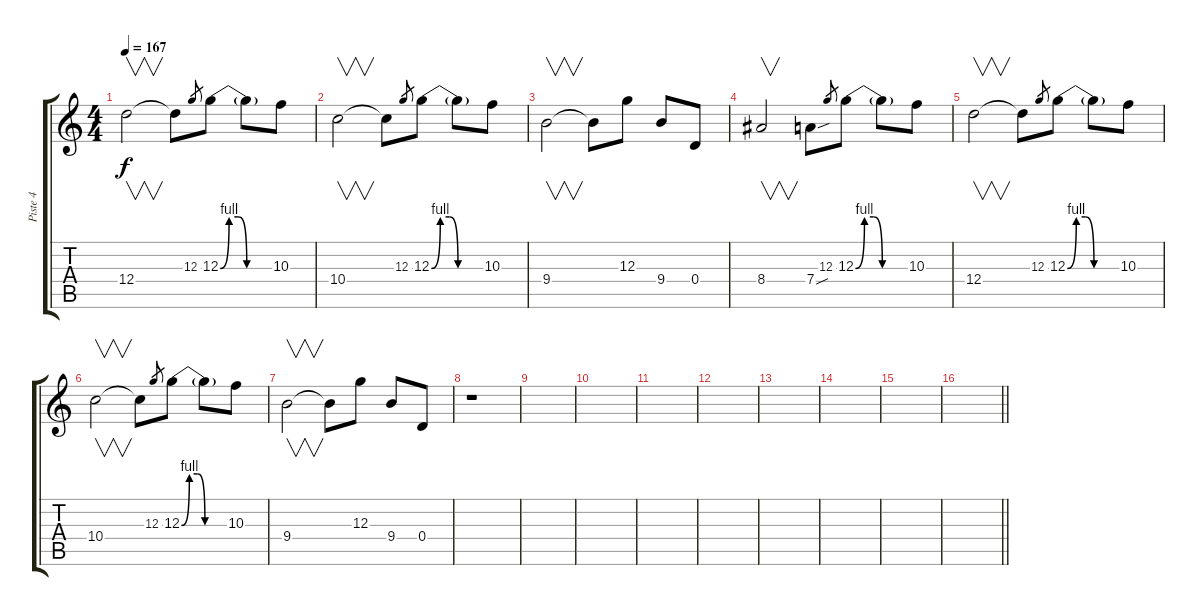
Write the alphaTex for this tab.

\track ("Piste 4" "Piste 4") {instrument distortionguitar}
\staff {score tabs}
\tuning (E4 B3 G3 D3 A2 D2) {hide}
\ts (4 4)
\tempo 167
\clef g2
\ks c
12.4.2{v dy f} 12.4{t}.8 12.3.8{gr} 12.3{be (custom 0 0 10 4 20 4 30 0 60 0)}.8 12.3{t}.8 10.3.8 |
10.4.2{v} 10.4{t}.8 12.3.8{gr} 12.3{be (custom 0 0 10 4 20 4 30 0 60 0)}.8 12.3{t}.8 10.3.8 |
9.4.2{v} 9.4{t}.8 12.3.8 9.4.8 0.4.8 |
8.4.2{v} 7.4{sou}.8 12.3.8{gr} 12.3{be (custom 0 0 10 4 20 4 30 0 60 0)}.8 12.3{t}.8 10.3.8 |
12.4.2{v} 12.4{t}.8 12.3.8{gr} 12.3{be (custom 0 0 10 4 20 4 30 0 60 0)}.8 12.3{t}.8 10.3.8 |
10.4.2{v} 10.4{t}.8 12.3.8{gr} 12.3{be (custom 0 0 10 4 20 4 30 0 60 0)}.8 12.3{t}.8 10.3.8 |
9.4.2{v} 9.4{t}.8 12.3.8 9.4.8 0.4.8 |
r.1 |
|
|
|
|
|
|
|
\barLineRight lightlight
